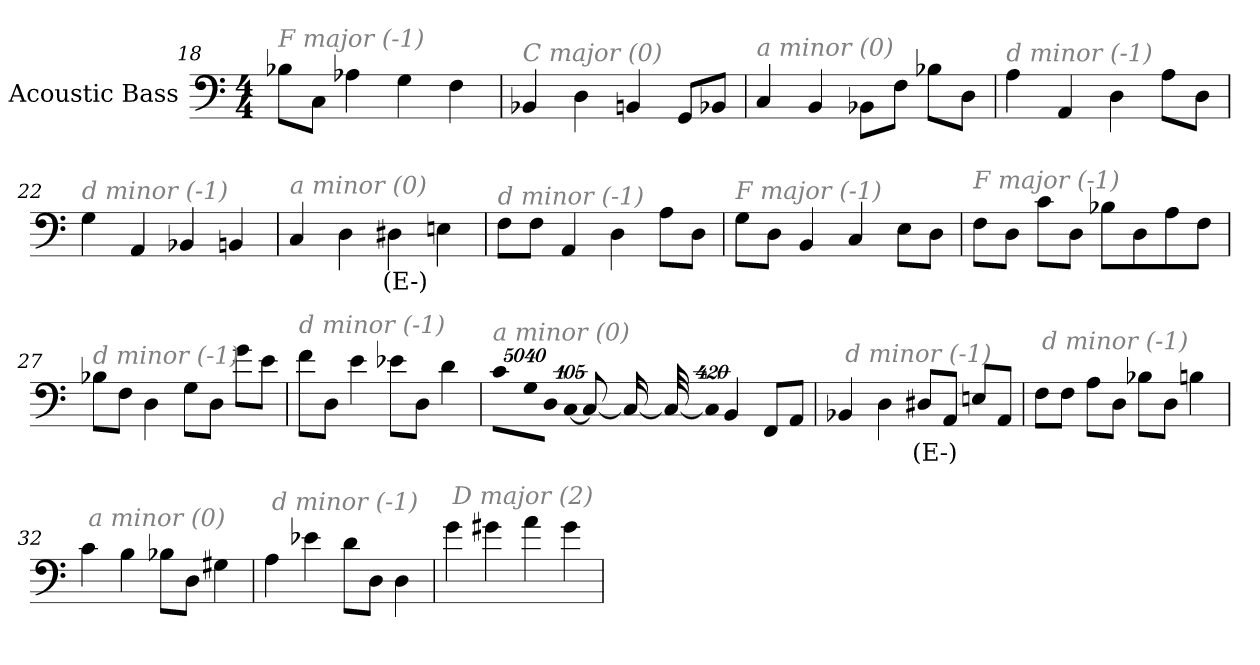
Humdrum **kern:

**kern	**text
*part1	*part1
*staff1	*staff1
*I"Acoustic Bass	*
*clefF4	*
*ITrd7c12	*
*k[]	*
*C:	*
*M4/4	*
=18	=18
!LO:TX:i:color=#808080:t=F major (-1)	!
8BB-XL	.
8CCJ	.
4AA-X	.
4GG	.
4FF	.
=19	=19
!LO:TX:i:color=#808080:t=C major (0)	!
4BBB-X	.
4DD	.
4BBBn	.
8GGGL	.
8BBB-XJ	.
=20	=20
!LO:TX:i:color=#808080:t=a minor (0)	!
4CC	.
4BBB	.
8BBB-XL	.
8FFJ	.
8BB-XL	.
8DDJ	.
=21	=21
!LO:TX:i:color=#808080:t=d minor (-1)	!
4AA	.
4AAA	.
4DD	.
8AAL	.
8DDJ	.
=22	=22
!LO:TX:i:color=#808080:t=d minor (-1)	!
4GG	.
4AAA	.
4BBB-X	.
4BBBn	.
=23	=23
!LO:TX:i:color=#808080:t=a minor (0)	!
4CC	.
4DD	.
4DD#Xi	(E-)
4EEn	.
=24	=24
!LO:TX:i:color=#808080:t=d minor (-1)	!
8FFL	.
8FFJ	.
4AAA	.
4DD	.
8AAL	.
8DDJ	.
=25	=25
!LO:TX:i:color=#808080:t=F major (-1)	!
8GGL	.
8DDJ	.
4BBB	.
4CC	.
8EEL	.
8DDJ	.
=26	=26
!LO:TX:i:color=#808080:t=F major (-1)	!
8FFL	.
8DDJ	.
8CL	.
8DDJ	.
8BB-XL	.
8DD	.
8AA	.
8FFJ	.
=27	=27
!LO:TX:i:color=#808080:t=d minor (-1)	!
8BB-XL	.
8FFJ	.
4DD	.
8GGL	.
8DDJ	.
8GL	.
8EJ	.
=28	=28
!LO:TX:i:color=#808080:t=d minor (-1)	!
8FL	.
8DDJ	.
4E	.
8E-XL	.
8DDJ	.
4D	.
=29	=29
!LO:TX:i:color=#808080:t=a minor (0)	!
!LO:N:vis=8	!
40320%3347CL	.
!LO:N:vis=8	!
40320%3347GG	.
!LO:N:vis=8	!
40320%3347DDJ	.
!LO:N:vis=1024	!
[13440%13CC	.
8CC_	.
16CC_	.
32CC_	.
!LO:N:vis=1024%31	!
13440%407CC]	.
4BBB	.
8FFFL	.
8AAAJ	.
=30	=30
!LO:TX:i:color=#808080:t=d minor (-1)	!
4BBB-X	.
4DD	.
8DD#XiL	(E-)
8AAAJ	.
8EEnL	.
8AAAJ	.
=31	=31
!LO:TX:i:color=#808080:t=d minor (-1)	!
8FFL	.
8FFJ	.
8AAL	.
8DDJ	.
8BB-XL	.
8DDJ	.
4BBn	.
=32	=32
!LO:TX:i:color=#808080:t=a minor (0)	!
4C	.
4BB	.
8BB-XL	.
8DDJ	.
4GG#X	.
=33	=33
!LO:TX:i:color=#808080:t=d minor (-1)	!
4AA	.
4E-X	.
8DL	.
8DDJ	.
4DD	.
=34	=34
!LO:TX:i:color=#808080:t=D major (2)	!
4G	.
4G#X	.
4A	.
4G#	.
=	=
*-	*-
